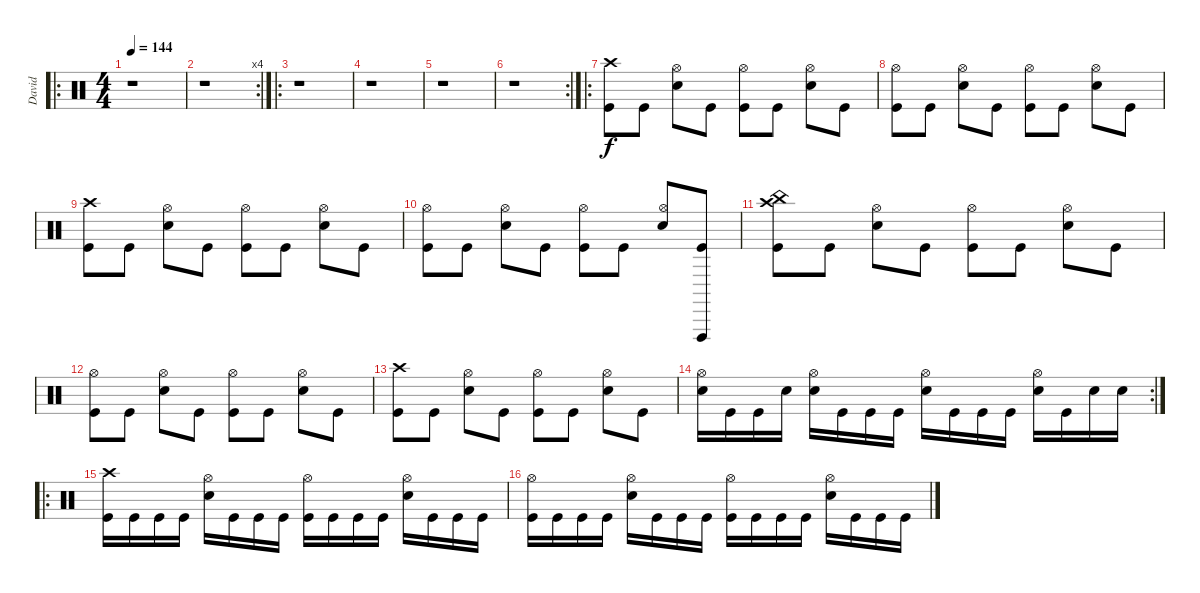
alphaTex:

\track ("David" "David") {instrument percussion}
\staff {score}
\articulation defaults
\ro
\ts (4 4)
\tempo 144
\clef neutral
\ks c
r.1{dy f} |
\rc 4
r.1 |
\ro
r.1 |
r.1 |
r.1 |
\rc 2
r.1 |
\ro
("Crash high (hit)" "Kick (hit)").8 "Kick (hit)".8 ("Hi-Hat (open)" "Electric Snare (hit)").8 "Kick (hit)".8 ("Hi-Hat (open)" "Kick (hit)").8 "Kick (hit)".8 ("Hi-Hat (open)" "Electric Snare (hit)").8 "Kick (hit)".8 |
("Hi-Hat (open)" "Kick (hit)").8 "Kick (hit)".8 ("Hi-Hat (open)" "Electric Snare (hit)").8 "Kick (hit)".8 ("Hi-Hat (open)" "Kick (hit)").8 "Kick (hit)".8 ("Hi-Hat (open)" "Electric Snare (hit)").8 "Kick (hit)".8 |
("Crash high (hit)" "Kick (hit)").8 "Kick (hit)".8 ("Hi-Hat (open)" "Electric Snare (hit)").8 "Kick (hit)".8 ("Hi-Hat (open)" "Kick (hit)").8 "Kick (hit)".8 ("Hi-Hat (open)" "Electric Snare (hit)").8 "Kick (hit)".8 |
("Hi-Hat (open)" "Kick (hit)").8 "Kick (hit)".8 ("Hi-Hat (open)" "Electric Snare (hit)").8 "Kick (hit)".8 ("Hi-Hat (open)" "Kick (hit)").8 "Kick (hit)".8 ("Hi-Hat (open)" "Electric Snare (hit)").8 ("Vibraslap (hit)" "Kick (hit)").8 |
("Crash high (hit)" "China (hit)" "Kick (hit)").8 "Kick (hit)".8 ("Hi-Hat (open)" "Electric Snare (hit)").8 "Kick (hit)".8 ("Hi-Hat (open)" "Kick (hit)").8 "Kick (hit)".8 ("Hi-Hat (open)" "Electric Snare (hit)").8 "Kick (hit)".8 |
("Hi-Hat (open)" "Kick (hit)").8 "Kick (hit)".8 ("Hi-Hat (open)" "Electric Snare (hit)").8 "Kick (hit)".8 ("Hi-Hat (open)" "Kick (hit)").8 "Kick (hit)".8 ("Hi-Hat (open)" "Electric Snare (hit)").8 "Kick (hit)".8 |
("Crash high (hit)" "Kick (hit)").8 "Kick (hit)".8 ("Hi-Hat (open)" "Electric Snare (hit)").8 "Kick (hit)".8 ("Hi-Hat (open)" "Kick (hit)").8 "Kick (hit)".8 ("Hi-Hat (open)" "Electric Snare (hit)").8 "Kick (hit)".8 |
\rc 2
("Hi-Hat (open)" "Electric Snare (hit)").16 "Kick (hit)".16 "Kick (hit)".16 "Electric Snare (hit)".16 ("Hi-Hat (open)" "Electric Snare (hit)").16 "Kick (hit)".16 "Kick (hit)".16 "Kick (hit)".16 ("Hi-Hat (open)" "Electric Snare (hit)").16 "Kick (hit)".16 "Kick (hit)".16 "Kick (hit)".16 ("Hi-Hat (open)" "Electric Snare (hit)").16 "Kick (hit)".16 "Electric Snare (hit)".16 "Electric Snare (hit)".16 |
\ro
("Crash high (hit)" "Kick (hit)").16 "Kick (hit)".16 "Kick (hit)".16 "Kick (hit)".16 ("Hi-Hat (open)" "Electric Snare (hit)").16 "Kick (hit)".16 "Kick (hit)".16 "Kick (hit)".16 ("Hi-Hat (open)" "Kick (hit)").16 "Kick (hit)".16 "Kick (hit)".16 "Kick (hit)".16 ("Hi-Hat (open)" "Electric Snare (hit)").16 "Kick (hit)".16 "Kick (hit)".16 "Kick (hit)".16 |
("Hi-Hat (open)" "Kick (hit)").16 "Kick (hit)".16 "Kick (hit)".16 "Kick (hit)".16 ("Hi-Hat (open)" "Electric Snare (hit)").16 "Kick (hit)".16 "Kick (hit)".16 "Kick (hit)".16 ("Hi-Hat (open)" "Kick (hit)").16 "Kick (hit)".16 "Kick (hit)".16 "Kick (hit)".16 ("Hi-Hat (open)" "Electric Snare (hit)").16 "Kick (hit)".16 "Kick (hit)".16 "Kick (hit)".16
